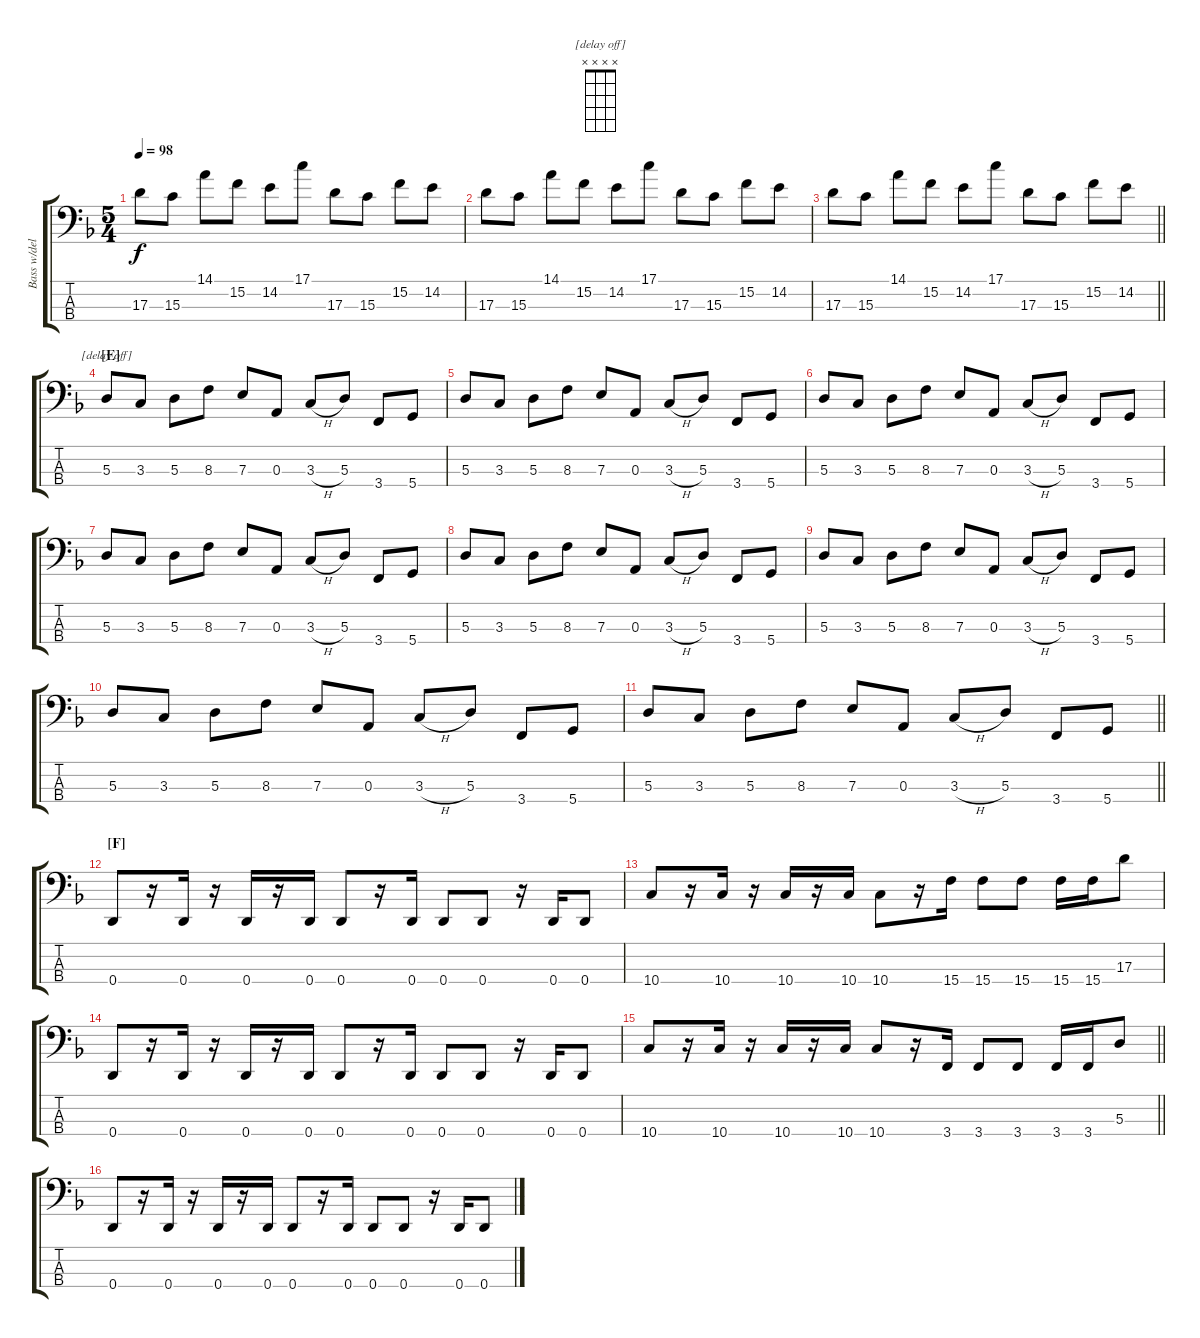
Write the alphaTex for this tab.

\track ("Bass w/delay" "Bass w/del") {instrument electricbasspick}
\staff {score tabs}
\tuning (G2 D2 A1 D1) {hide}
\chord ("[delay off]" x x x x)
\ts (5 4)
\tempo 98
\clef f4
\ks dminor
17.3.8{dy f} 15.3.8 14.1.8 15.2.8 14.2.8 17.1.8 17.3.8 15.3.8 15.2.8 14.2.8 |
17.3.8 15.3.8 14.1.8 15.2.8 14.2.8 17.1.8 17.3.8 15.3.8 15.2.8 14.2.8 |
\barLineRight lightlight
17.3.8 15.3.8 14.1.8 15.2.8 14.2.8 17.1.8 17.3.8 15.3.8 15.2.8 14.2.8 |
\section ("" "[E]")
5.3.8{ch "[delay off]"} 3.3.8 5.3.8 8.3.8 7.3.8 0.3.8 3.3{h}.8 5.3.8 3.4.8 5.4.8 |
5.3.8 3.3.8 5.3.8 8.3.8 7.3.8 0.3.8 3.3{h}.8 5.3.8 3.4.8 5.4.8 |
5.3.8 3.3.8 5.3.8 8.3.8 7.3.8 0.3.8 3.3{h}.8 5.3.8 3.4.8 5.4.8 |
5.3.8 3.3.8 5.3.8 8.3.8 7.3.8 0.3.8 3.3{h}.8 5.3.8 3.4.8 5.4.8 |
5.3.8 3.3.8 5.3.8 8.3.8 7.3.8 0.3.8 3.3{h}.8 5.3.8 3.4.8 5.4.8 |
5.3.8 3.3.8 5.3.8 8.3.8 7.3.8 0.3.8 3.3{h}.8 5.3.8 3.4.8 5.4.8 |
5.3.8 3.3.8 5.3.8 8.3.8 7.3.8 0.3.8 3.3{h}.8 5.3.8 3.4.8 5.4.8 |
\barLineRight lightlight
5.3.8 3.3.8 5.3.8 8.3.8 7.3.8 0.3.8 3.3{h}.8 5.3.8 3.4.8 5.4.8 |
\section ("" "[F]")
0.4.8 r.16 0.4.16 r.16 0.4.16 r.16 0.4.16 0.4.8 r.16 0.4.16 0.4.8 0.4.8 r.16 0.4.16 0.4.8 |
10.4.8 r.16 10.4.16 r.16 10.4.16 r.16 10.4.16 10.4.8 r.16 15.4.16 15.4.8 15.4.8 15.4.16 15.4.16 17.3.8 |
0.4.8 r.16 0.4.16 r.16 0.4.16 r.16 0.4.16 0.4.8 r.16 0.4.16 0.4.8 0.4.8 r.16 0.4.16 0.4.8 |
\barLineRight lightlight
10.4.8 r.16 10.4.16 r.16 10.4.16 r.16 10.4.16 10.4.8 r.16 3.4.16 3.4.8 3.4.8 3.4.16 3.4.16 5.3.8 |
0.4.8 r.16 0.4.16 r.16 0.4.16 r.16 0.4.16 0.4.8 r.16 0.4.16 0.4.8 0.4.8 r.16 0.4.16 0.4.8
